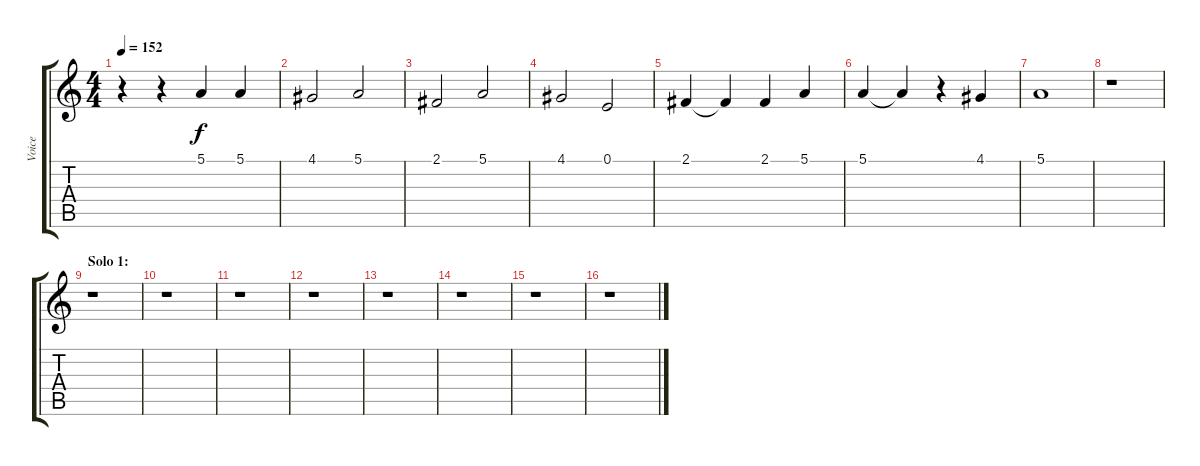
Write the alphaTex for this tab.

\track ("Voice" "Voice") {instrument cello}
\staff {score tabs}
\tuning (E4 B3 G3 D3 A2 E2) {hide}
\ts (4 4)
\tempo 152
\clef g2
\ks c
r.4{dy f} r.4 5.1.4 5.1.4 |
4.1.2 5.1.2 |
2.1.2 5.1.2 |
4.1.2 0.1.2 |
2.1.4 2.1{t}.4 2.1.4 5.1.4 |
5.1.4 5.1{t}.4 r.4 4.1.4 |
5.1.1 |
r.1 |
\section ("" "Solo 1:")
r.1 |
r.1 |
r.1 |
r.1 |
r.1 |
r.1 |
r.1 |
r.1
